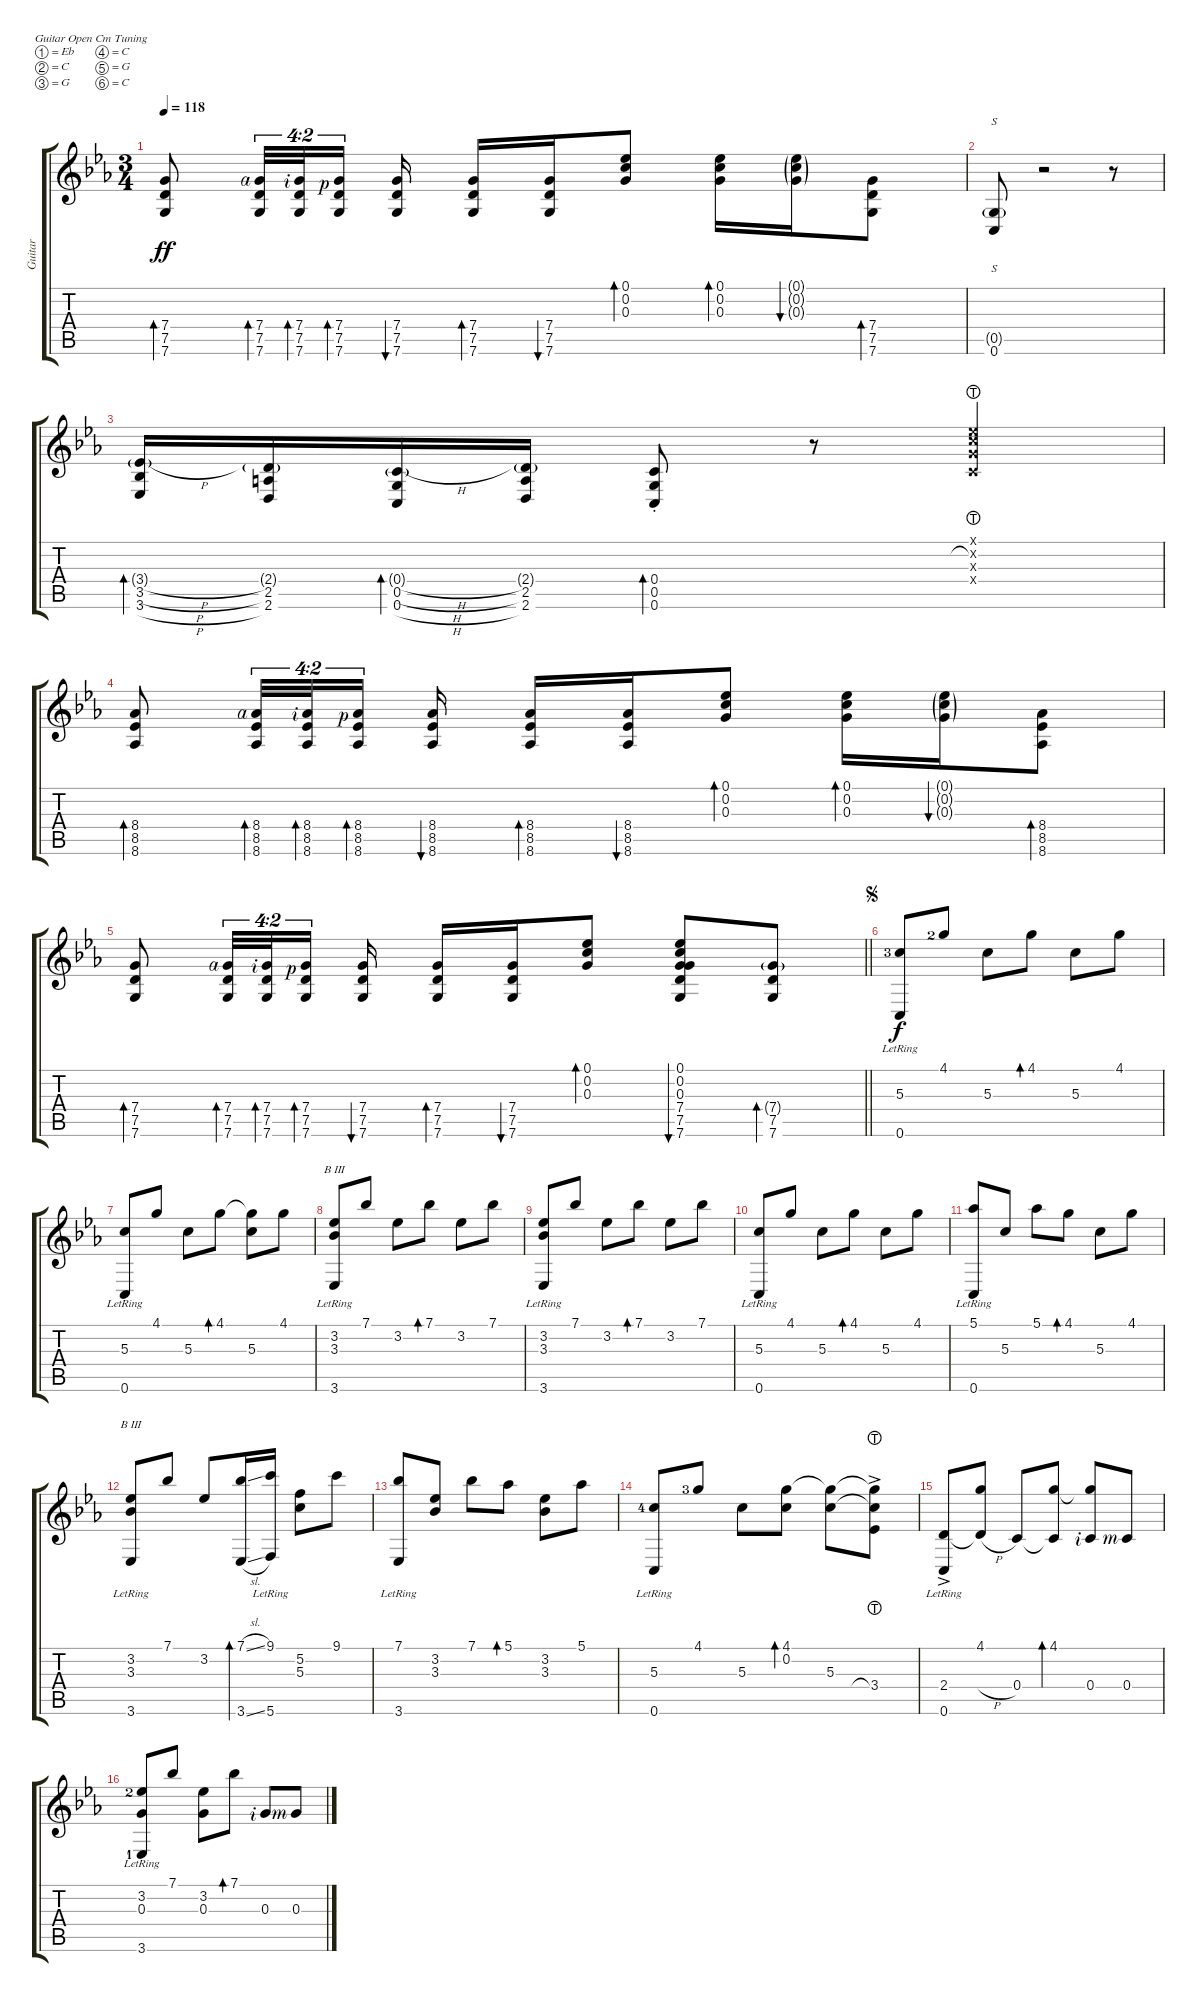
\defaultSystemsLayout 4
\bracketExtendMode groupsimilarinstruments
\otherSystemsTrackNameOrientation horizontal
\track ("Guitar" "Guitar") {instrument acousticguitarsteel}
\staff {score tabs}
\tuning (Eb4 C4 G3 C3 G2 C2)
\ts (3 4)
\scale
1.28555
\tempo 118
\accidentals auto
\clef g2
\ottava regular
\simile none
\ks cminor
(7.6{acc forcenatural} 7.5{acc forcenatural} 7.4{acc forcenatural}).8{bd 30 dy ff beam Up} (7.6{acc forcenatural} 7.5{acc forcenatural} 7.4{rf 4 acc forcenatural}).32{tu (4 2) bd 30 beam Up} (7.6{acc forcenatural} 7.5{acc forcenatural} 7.4{rf 2 acc forcenatural}).32{tu (4 2) bd 30 beam Up} (7.6{acc forcenatural} 7.5{acc forcenatural} 7.4{rf 1 acc forcenatural}).16{tu (4 2) bd 30 beam Up} (7.4{acc forcenatural} 7.5{acc forcenatural} 7.6{acc forcenatural}).16{bu 30 beam Up} (7.6{acc forcenatural} 7.5{acc forcenatural} 7.4{acc forcenatural}).16{bd 30 beam Up} (7.4{acc forcenatural} 7.5{acc forcenatural} 7.6{acc forcenatural}).16{bu 30 beam Up} (0.1{acc b} 0.2{acc forcenatural} 0.3{acc forcenatural}).8{bd 30 beam Up} (0.3{acc forcenatural} 0.2{acc forcenatural} 0.1{acc b}).16{bd 30 beam Down} (0.1{g acc b} 0.2{g acc forcenatural} 0.3{g acc forcenatural}).16{bu 30 beam Down} (7.6{acc forcenatural} 7.5{acc forcenatural} 7.4{acc forcenatural}).8{bd 30 beam Down} |
\scale
0.714448 (0.6{acc forcenatural} 0.5{g acc forcenatural}).8{s beam Up} r.2{beam Up} r.8{beam Up} |
\scale
1.03706 (3.6{h acc b} 3.5{h acc b} 3.4{h g acc b}).16{bd 30 beam Up} (2.4{g acc forcenatural} 2.5{acc forcenatural} 2.6{acc forcenatural}).16{beam Up} (0.6{h acc forcenatural} 0.5{h acc forcenatural} 0.4{h g acc forcenatural}).16{bd 30 beam Up} (2.4{g acc forcenatural} 2.5{acc forcenatural} 2.6{acc forcenatural}).16{beam Up} (0.4{st acc forcenatural} 0.5{st acc forcenatural} 0.6{st acc forcenatural}).8{bd 30 beam Up} r.8{beam Up} (0.4{x acc forcenatural} 0.3{x acc forcenatural} 0.2{lht x acc forcenatural} 0.1{x acc b}).4{beam Up} |
\scale
0.962939 (8.6{acc b} 8.5{acc b} 8.4{acc b}).8{bd 30 beam Up} (8.6{acc b} 8.5{acc b} 8.4{rf 4 acc b}).32{tu (4 2) bd 30 beam Up} (8.6{acc b} 8.5{acc b} 8.4{rf 2 acc b}).32{tu (4 2) bd 30 beam Up} (8.6{acc b} 8.5{acc b} 8.4{rf 1 acc b}).16{tu (4 2) bd 30 beam Up} (8.4{acc b} 8.5{acc b} 8.6{acc b}).16{bu 30 beam Up} (8.6{acc b} 8.5{acc b} 8.4{acc b}).16{bd 30 beam Up} (8.4{acc b} 8.5{acc b} 8.6{acc b}).16{bu 30 beam Up} (0.1{acc b} 0.2{acc forcenatural} 0.3{acc forcenatural}).8{bd 30 beam Up} (0.3{acc forcenatural} 0.2{acc forcenatural} 0.1{acc b}).16{bd 30 beam Down} (0.1{g acc b} 0.2{g acc forcenatural} 0.3{g acc forcenatural}).16{bu 30 beam Down} (8.6{acc b} 8.5{acc b} 8.4{acc b}).8{bd 30 beam Down} |
\scale
1.2287
\barLineRight lightlight
(7.6{acc forcenatural} 7.5{acc forcenatural} 7.4{acc forcenatural}).8{bd 30 beam Up} (7.6{acc forcenatural} 7.5{acc forcenatural} 7.4{rf 4 acc forcenatural}).32{tu (4 2) bd 30 beam Up} (7.6{acc forcenatural} 7.5{acc forcenatural} 7.4{rf 2 acc forcenatural}).32{tu (4 2) bd 30 beam Up} (7.6{acc forcenatural} 7.5{acc forcenatural} 7.4{rf 1 acc forcenatural}).16{tu (4 2) bd 30 beam Up} (7.4{acc forcenatural} 7.5{acc forcenatural} 7.6{acc forcenatural}).16{bu 30 beam Up} (7.6{acc forcenatural} 7.5{acc forcenatural} 7.4{acc forcenatural}).16{bd 30 beam Up} (7.4{acc forcenatural} 7.5{acc forcenatural} 7.6{acc forcenatural}).16{bu 30 beam Up} (0.1{acc b} 0.2{acc forcenatural} 0.3{acc forcenatural}).8{bd 30 beam Up} (7.6{acc forcenatural} 7.5{acc forcenatural} 7.4{acc forcenatural} 0.3{acc forcenatural} 0.1{acc b} 0.2{acc forcenatural}).8{bu 30 beam Up} (7.4{g acc forcenatural} 7.5{acc forcenatural} 7.6{acc forcenatural}).8{bd 30 beam Up} |
\scale
0.771299
\jump segno
(5.3{lf 4 acc forcenatural} 0.6{lr acc forcenatural}).8{dy f beam Up} 4.1{lf 3 acc forcenatural}.8{beam Up} 5.3{acc forcenatural}.8{beam Down} 4.1{acc forcenatural}.8{bd 30 beam Down} 5.3{acc forcenatural}.8{beam Down} 4.1{acc forcenatural}.8{beam Down} |
\scale
1.13801 (5.3{acc forcenatural} 0.6{lr acc forcenatural}).8{beam Up} 4.1{acc forcenatural}.8{beam Up} 5.3{acc forcenatural}.8{beam Down} 4.1{acc forcenatural}.8{bd 30 beam Down} (5.3{acc forcenatural} 4.1{t acc forcenatural}).8{beam Down} 4.1{acc forcenatural}.8{beam Down} |
\scale
0.861985 (3.2{acc b} 3.6{lr acc b} 3.3{acc b}).8{barre (3 full) beam Up} 7.1{acc b}.8{beam Up} 3.2{acc b}.8{beam Down} 7.1{acc b}.8{bd 30 beam Down} 3.2{acc b}.8{beam Down} 7.1{acc b}.8{beam Down} |
\scale
1.06668 (3.2{acc b} 3.6{lr acc b} 3.3{acc b}).8{beam Up} 7.1{acc b}.8{beam Up} 3.2{acc b}.8{beam Down} 7.1{acc b}.8{bd 30 beam Down} 3.2{acc b}.8{beam Down} 7.1{acc b}.8{beam Down} |
\scale
0.933325 (5.3{acc forcenatural} 0.6{lr acc forcenatural}).8{beam Up} 4.1{acc forcenatural}.8{beam Up} 5.3{acc forcenatural}.8{beam Down} 4.1{acc forcenatural}.8{bd 30 beam Down} 5.3{acc forcenatural}.8{beam Down} 4.1{acc forcenatural}.8{beam Down} |
\scale
1.05915 (5.1{acc b} 0.6{lr acc forcenatural}).8{beam Up} 5.3{acc forcenatural}.8{beam Up} 5.1{acc b}.8{beam Down} 4.1{acc forcenatural}.8{bd 30 beam Down} 5.3{acc forcenatural}.8{beam Down} 4.1{acc forcenatural}.8{beam Down} |
\scale
0.940854 (3.2{acc b} 3.3{acc b} 3.6{lr acc b}).8{barre (3 full) beam Up} 7.1{acc b}.8{beam Up} 3.2{acc b}.8{beam Up} (7.1{sl acc b} 3.6{sl acc b}).16{bd 30 beam Up} (9.1{acc forcenatural} 5.6{lr acc forcenatural}).16{beam Up} (5.2{acc forcenatural} 5.3{acc forcenatural}).8{beam Down} 9.1{acc forcenatural}.8{beam Down} |
\scale
1.02901 (7.1{acc b} 3.6{lr acc b}).8{beam Up} (3.2{acc b} 3.3{acc b}).8{beam Up} 7.1{acc b}.8{beam Down} 5.1{acc b}.8{bd 30 beam Down} (3.2{acc b} 3.3{acc b}).8{beam Down} 5.1{acc b}.8{beam Down} |
\scale
0.97099 (5.3{lf 5 acc forcenatural} 0.6{lr acc forcenatural}).8{beam Up} 4.1{lf 4 acc forcenatural}.8{beam Up} 5.3{acc forcenatural}.8{beam Down} (4.1{acc forcenatural} 0.2{acc forcenatural}).8{bd 30 beam Down} (5.3{acc forcenatural} 4.1{t acc forcenatural}).8{beam Down} (3.4{lht ac acc b} 4.1{t acc forcenatural} 5.3{t acc forcenatural}).8{beam Down} |
\scale
0.239133 (0.6{lr acc forcenatural} 2.4{ac acc forcenatural}).8{beam Up} (4.1{acc forcenatural} 2.4{h t acc forcenatural}).8{beam Up} 0.4{acc forcenatural}.8{beam Up} (4.1{acc forcenatural} 0.4{t acc forcenatural}).8{bd 30 beam Up} (4.1{t acc forcenatural} 0.4{rf 2 acc forcenatural}).8{beam Up} 0.4{rf 3 acc forcenatural}.8{beam Up} |
\scale
0.220518 (3.6{lr lf 2 acc b} 3.2{lf 3 acc b} 0.3{lr acc forcenatural}).8{beam Up} 7.1{acc b}.8{beam Up} (3.2{acc b} 0.3{acc forcenatural}).8{beam Down} 7.1{acc b}.8{bd 30 beam Down} 0.3{rf 2 acc forcenatural}.8{beam Up} 0.3{rf 3 acc forcenatural}.8{beam Up}
